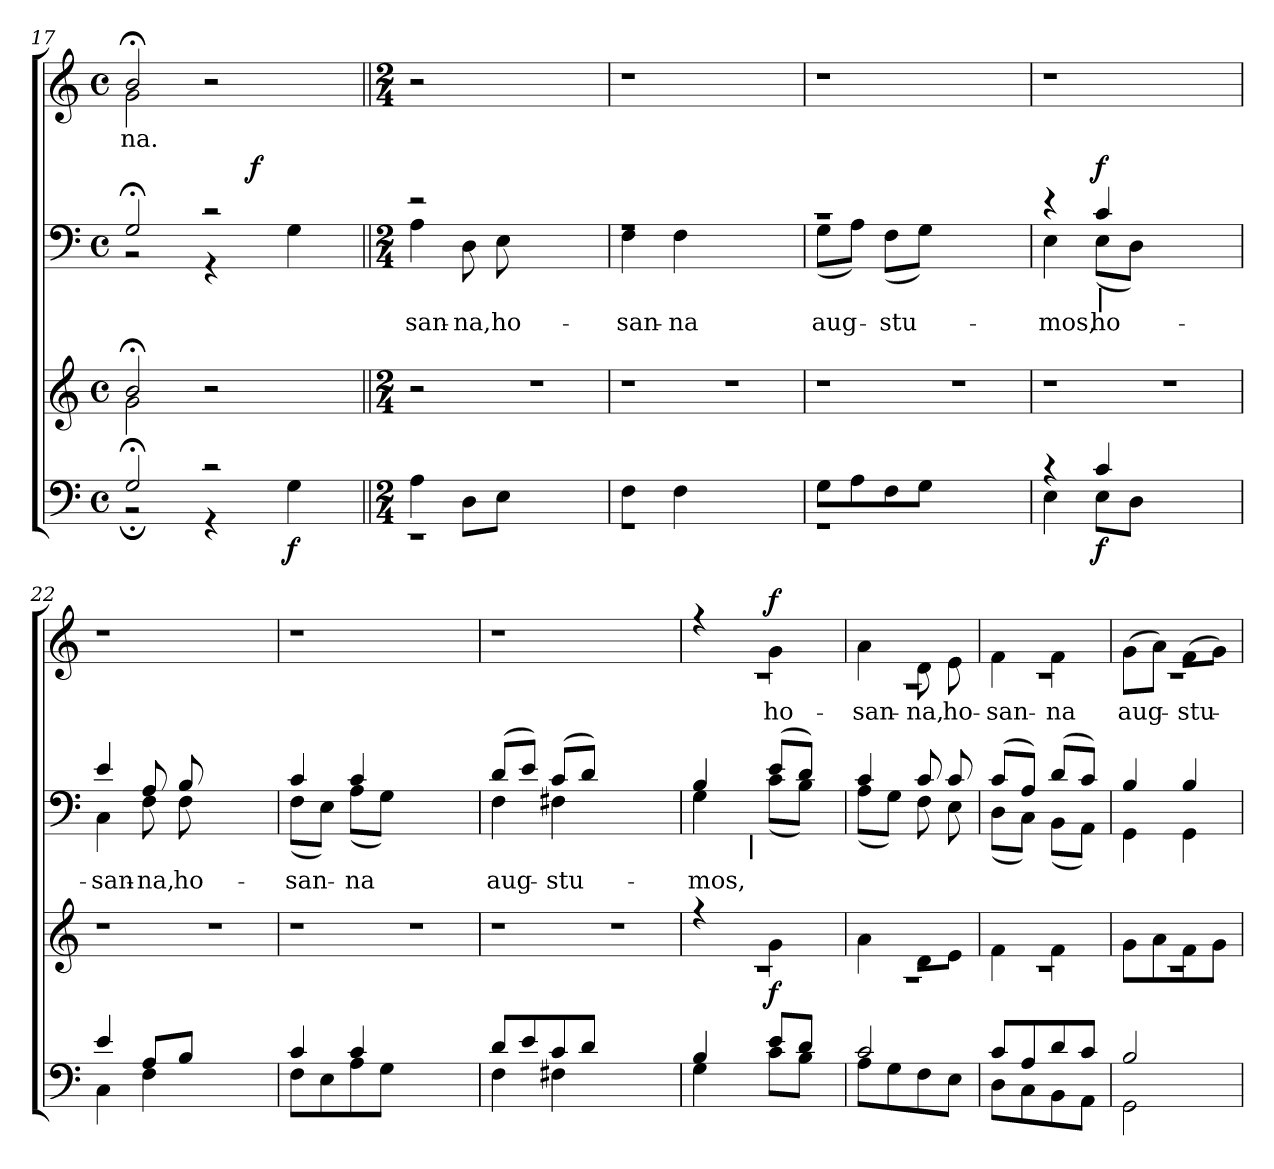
**kern	**dynam	**kern	**dynam	**kern	**text	**dynam	**kern	**text	**dynam
*part4	*part4	*part3	*part3	*part2	*part2	*part2	*part1	*part1	*part1
*staff4	*staff4	*staff3	*staff3	*staff2	*staff2	*staff2	*staff1	*staff1	*staff1
*clefF4	*	*clefG2	*	*clefF4	*	*	*clefG2	*	*
*k[]	*	*k[]	*	*k[]	*	*	*k[]	*	*
*C:	*	*C:	*	*C:	*	*	*C:	*	*
*M4/4	*	*M4/4	*	*M4/4	*	*	*M4/4	*	*
*met(c)	*	*met(c)	*	*met(c)	*	*	*met(c)	*	*
=17	=17	=17	=17	=17	=17	=17	=17	=17	=17
*^	*	*^	*	*^	*	*	*	*	*
!	!	!	!	!	!	!	!	!	!	!	!LO:LY:b:color=#000000	!
*	*	*	*	*	*	*	*^	*	*	*^	*	*
2G;i/	2r;	.	2b;i/	2gi\	.	2G;i/	2r	2ryy	.	.	2b;i/	2gi\	-na.	.
2r	4r	.	2r	2ryy	.	2r	4r	16ryy	.	.	2r	2ryy	.	.
.	.	.	.	.	.	.	.	32ryy	.	.	.	.	.	.
.	.	.	.	.	.	.	.	128..ryy	.	.	.	.	.	.
.	.	.	.	.	.	.	.	4ryy	.	f	.	.	.	.
.	4Gi\	f	.	.	.	.	4Gi\	.	.	.	.	.	.	.
.	.	.	.	.	.	.	.	8ryy	.	.	.	.	.	.
.	.	.	.	.	.	.	.	64ryy	.	.	.	.	.	.
.	.	.	.	.	.	.	.	512ryy	.	.	.	.	.	.
*	*	*	*v	*v	*	*	*	*	*	*	*v	*v	*	*
*	*	*	*	*	*v	*v	*v	*	*	*	*	*
!!LO:PB:g=z
=18||	=18||	=18||	=18||	=18||	=18||	=18||	=18||	=18||	=18||	=18||
*M2/4	*	*	*M2/4	*	*M2/4	*	*	*M2/4	*	*
*	*	*	*^	*	*^	*	*	*^	*	*
*	*	*	*	*	*	*	*^	*	*	*	*	*	*
!	!LO:N:vis=1	!	!LO:N:vis=1	!	!	!LO:N:vis=1	!	!	!	!	!	!	!	!
*	*	*	*v	*v	*	*	*	*	*	*	*v	*v	*	*
*	*	*	*	*	*	*v	*v	*	*	*	*	*
*	*	*	*	*	*v	*v	*	*	*	*	*
*	*	*	*	*	*	*	*	*MM120	*	*
*	*	*	*^	*	*^	*	*	*^	*	*
*	*	*	*	*	*	*	*^	*	*	*	*	*	*
!	!	!	!	!	!	!	!	!	!	!	!LO:TX:a:B:t=Allegro moderato	!	!	!
!	!	!	!	!	!	!	!	!	!	!	!LO:TX:b:B:t=Allegro moderato	!	!	!
!	!	!	!	!	!	!	!	!	!LO:LY:b:color=#000000	!	!LO:N:vis=1	!	!	!
*	*	*	*v	*v	*	*	*	*	*	*	*v	*v	*	*
*	*	*	*	*	*	*v	*v	*	*	*	*	*
4Ai\	2r	.	2r	.	2r	4Ai\	-san-	.	2r	.	.
!	!	!	!	!	!	!	!LO:LY:b:color=#000000	!	!	!	!
8Di\L	.	.	.	.	.	8Di\	-na,	.	.	.	.
!	!	!	!	!	!	!	!LO:LY:b:color=#000000	!	!	!	!
8Ei\J	.	.	.	.	.	8Ei\	ho-	.	.	.	.
!	!	!	!LO:N:vis=1	!	!	!	!	!	!	!	!
2ryy	2ryy	.	2r	.	2ryy	2ryy	.	.	2ryy	.	.
=19	=19	=19	=19	=19	=19	=19	=19	=19	=19	=19	=19
!	!LO:N:vis=1	!	!LO:N:vis=1	!	!LO:N:vis=1	!	!	!	!	!	!
!	!	!	!	!	!	!	!LO:LY:b:color=#000000	!	!LO:N:vis=1	!	!
4Fi\	2r	.	2r	.	2r	4Fi\	-san-	.	2r	.	.
!	!	!	!	!	!	!	!LO:LY:b:color=#000000	!	!	!	!
4Fi\	.	.	.	.	.	4Fi\	-na	.	.	.	.
!	!	!	!LO:N:vis=1	!	!	!	!	!	!	!	!
2ryy	2ryy	.	2r	.	2ryy	2ryy	.	.	2ryy	.	.
=20	=20	=20	=20	=20	=20	=20	=20	=20	=20	=20	=20
!	!LO:N:vis=1	!	!LO:N:vis=1	!	!LO:N:vis=1	!	!	!	!	!	!
!	!	!	!	!	!	!	!LO:LY:b:color=#000000	!	!LO:N:vis=1	!	!
8Gi\L	2r	.	2r	.	2r	(8Gi\L	aug-	.	2r	.	.
8Ai\	.	.	.	.	.	8Ai\J)	.	.	.	.	.
!	!	!	!	!	!	!	!LO:LY:b:color=#000000	!	!	!	!
8Fi\	.	.	.	.	.	(8Fi\L	-stu-	.	.	.	.
8Gi\J	.	.	.	.	.	8Gi\J)	.	.	.	.	.
!	!	!	!LO:N:vis=1	!	!	!	!	!	!	!	!
2ryy	2ryy	.	2r	.	2ryy	2ryy	.	.	2ryy	.	.
=21	=21	=21	=21	=21	=21	=21	=21	=21	=21	=21	=21
!	!	!	!LO:N:vis=1	!	!	!	!	!	!	!	!
!	!	!	!	!	!	!	!LO:LY:b:color=#000000	!	!LO:N:vis=1	!	!
4r	4Ei\	.	2r	.	4r	4Ei\	-mos,	.	2r	.	.
!	!	!	!	!	!	!	!LO:LY:a:color=#000000	!	!	!	!
!	!	!	!	!	!LO:TX:b:B:t=|	!	!	!	!	!	!
!	!	!	!	!	!	!	!LO:LY:b:color=#000000	!	!	!	!
4ci/	8Ei\L	f	.	.	4ci/	(8Ei\L	-ho-	f	.	.	.
.	8Di\J	.	.	.	.	8Di\J)	.	.	.	.	.
!	!	!	!LO:N:vis=1	!	!	!	!	!	!	!	!
2ryy	2ryy	.	2r	.	2ryy	2ryy	.	.	2ryy	.	.
=22	=22	=22	=22	=22	=22	=22	=22	=22	=22	=22	=22
!	!	!	!LO:N:vis=1	!	!	!	!	!	!	!	!
!	!	!	!	!	!	!	!LO:LY:a:color=#000000	!	!LO:N:vis=1	!	!
4ei/	4Ci\	.	2r	.	4ei/	4Ci\	-san-	.	2r	.	.
!	!	!	!	!	!	!	!LO:LY:a:color=#000000	!	!	!	!
8Ai/L	4Fi\	.	.	.	8Ai/	8Fi\	-na,	.	.	.	.
!	!	!	!	!	!	!	!LO:LY:a:color=#000000	!	!	!	!
8Bi/J	.	.	.	.	8Bi/	8Fi\	ho-	.	.	.	.
!	!	!	!LO:N:vis=1	!	!	!	!	!	!	!	!
2ryy	2ryy	.	2r	.	2ryy	2ryy	.	.	2ryy	.	.
=23	=23	=23	=23	=23	=23	=23	=23	=23	=23	=23	=23
!	!	!	!LO:N:vis=1	!	!	!	!	!	!	!	!
!	!	!	!	!	!	!	!LO:LY:a:color=#000000	!	!LO:N:vis=1	!	!
4ci/	8Fi\L	.	2r	.	4ci/	(8Fi\L	-san-	.	2r	.	.
.	8Ei\	.	.	.	.	8Ei\J)	.	.	.	.	.
!	!	!	!	!	!	!	!LO:LY:a:color=#000000	!	!	!	!
4ci/	8Ai\	.	.	.	4ci/	(8Ai\L	-na	.	.	.	.
.	8Gi\J	.	.	.	.	8Gi\J)	.	.	.	.	.
!	!	!	!LO:N:vis=1	!	!	!	!	!	!	!	!
2ryy	2ryy	.	2r	.	2ryy	2ryy	.	.	2ryy	.	.
!!LO:LB:g=z
=24	=24	=24	=24	=24	=24	=24	=24	=24	=24	=24	=24
!	!	!	!LO:N:vis=1	!	!	!	!	!	!	!	!
!	!	!	!	!	!	!	!LO:LY:a:color=#000000	!	!LO:N:vis=1	!	!
8di/L	4Fi\	.	2r	.	(8di/L	4Fi\	aug-	.	2r	.	.
8ei/	.	.	.	.	8ei/J)	.	.	.	.	.	.
!	!	!	!	!	!	!	!LO:LY:a:color=#000000	!	!	!	!
8ci/	4F#Xi\	.	.	.	(8ci/L	4F#Xi\	-stu-	.	.	.	.
8di/J	.	.	.	.	8di/J)	.	.	.	.	.	.
!	!	!	!LO:N:vis=1	!	!	!	!	!	!	!	!
2ryy	2ryy	.	2r	.	2ryy	2ryy	.	.	2ryy	.	.
=25	=25	=25	=25	=25	=25	=25	=25	=25	=25	=25	=25
*	*	*	*^	*	*	*	*	*	*	*	*
!	!	!	!	!LO:N:vis=1	!	!	!	!	!	!	!	!
*	*	*	*	*	*	*v	*v	*	*	*	*	*
*	*	*	*	*	*	*^	*	*	*^	*	*
!	!	!	!	!	!	!	!	!LO:LY:a:color=#000000	!	!	!LO:N:vis=1	!	!
*	*	*	*	*	*	*	*^	*	*	*	*	*	*
4Bi/	4Gi\	.	4r	2r	.	4Bi/	4Gi\	8ryy	-mos,	.	4r	2r	.	.
.	.	.	.	.	.	.	.	32ryy	.	.	.	.	.	.
.	.	.	.	.	.	.	.	64ryy	.	.	.	.	.	.
.	.	.	.	.	.	.	.	512.ryy	.	.	.	.	.	.
!	!	!	!	!	!	!	!	!LO:TX:b:B:t=|	!	!	!	!	!	!
.	.	.	.	.	.	.	.	4ryy	.	.	.	.	.	.
!	!	!	!	!	!	!	!	!	!	!	!	!	!LO:LY:b:color=#000000	!
8ei/L	8ci\L	.	4gi\	.	f	(8ei/L	(8ci\L	.	.	.	4gi\	.	ho-	f
8di/J	8Bi\J	.	.	.	.	8di/J)	8Bi\J)	.	.	.	.	.	.	.
.	.	.	.	.	.	.	.	16ryy	.	.	.	.	.	.
.	.	.	.	.	.	.	.	128ryy	.	.	.	.	.	.
.	.	.	.	.	.	.	.	256ryy	.	.	.	.	.	.
.	.	.	.	.	.	.	.	1024ryy	.	.	.	.	.	.
=26	=26	=26	=26	=26	=26	=26	=26	=26	=26	=26	=26	=26	=26	=26
!	!	!	!	!LO:N:vis=1	!	!	!	!	!	!	!	!	!	!
*	*	*	*	*	*	*	*v	*v	*	*	*	*	*	*
*	*	*	*	*	*	*	*^	*	*	*	*	*	*
!	!	!	!	!	!	!	!	!	!	!	!	!LO:N:vis=1	!LO:LY:b:color=#000000	!
*	*	*	*	*	*	*	*v	*v	*	*	*	*	*	*
2ci/	8Ai\L	.	4ai\	2r	.	4ci/	(8Ai\L	.	.	4ai\	2r	-san-	.
.	8Gi\	.	.	.	.	.	8Gi\J)	.	.	.	.	.	.
!	!	!	!	!	!	!	!	!	!	!	!	!LO:LY:b:color=#000000	!
.	8Fi\	.	8di\L	.	.	8ci/	8Fi\	.	.	8di\	.	-na,	.
!	!	!	!	!	!	!	!	!	!	!	!	!LO:LY:b:color=#000000	!
.	8Ei\J	.	8ei\J	.	.	8ci/	8Ei\	.	.	8ei\	.	ho-	.
=27	=27	=27	=27	=27	=27	=27	=27	=27	=27	=27	=27	=27	=27
!	!	!	!	!LO:N:vis=1	!	!	!	!	!	!	!	!	!
!	!	!	!	!	!	!	!	!	!	!	!LO:N:vis=1	!LO:LY:b:color=#000000	!
8ci/L	8Di\L	.	4fi\	2r	.	(8ci/L	(8Di\L	.	.	4fi\	2r	-san-	.
8Ai/	8Ci\	.	.	.	.	8Ai/J)	8Ci\J)	.	.	.	.	.	.
!	!	!	!	!	!	!	!	!	!	!	!	!LO:LY:b:color=#000000	!
8di/	8BBi\	.	4fi\	.	.	(8di/L	(8BBi\L	.	.	4fi\	.	-na	.
8ci/J	8AAi\J	.	.	.	.	8ci/J)	8AAi\J)	.	.	.	.	.	.
=28	=28	=28	=28	=28	=28	=28	=28	=28	=28	=28	=28	=28	=28
!	!	!	!	!LO:N:vis=1	!	!	!	!	!	!	!	!	!
!	!	!	!	!	!	!	!	!	!	!	!LO:N:vis=1	!LO:LY:b:color=#000000	!
2Bi/	2GGi\	.	8gi\L	2r	.	4Bi/	4GGi\	.	.	(8gi\L	2r	aug-	.
.	.	.	8ai\	.	.	.	.	.	.	8ai\J)	.	.	.
!	!	!	!	!	!	!	!	!	!	!	!	!LO:LY:b:color=#000000	!
.	.	.	8fi\	.	.	4Bi/	4GGi\	.	.	(8fi\L	.	-stu-	.
.	.	.	8gi\J	.	.	.	.	.	.	8gi\J)	.	.	.
*v	*v	*	*	*	*	*v	*v	*	*	*v	*v	*	*
*	*	*v	*v	*	*	*	*	*	*	*
=	=	=	=	=	=	=	=	=	=
*-	*-	*-	*-	*-	*-	*-	*-	*-	*-
